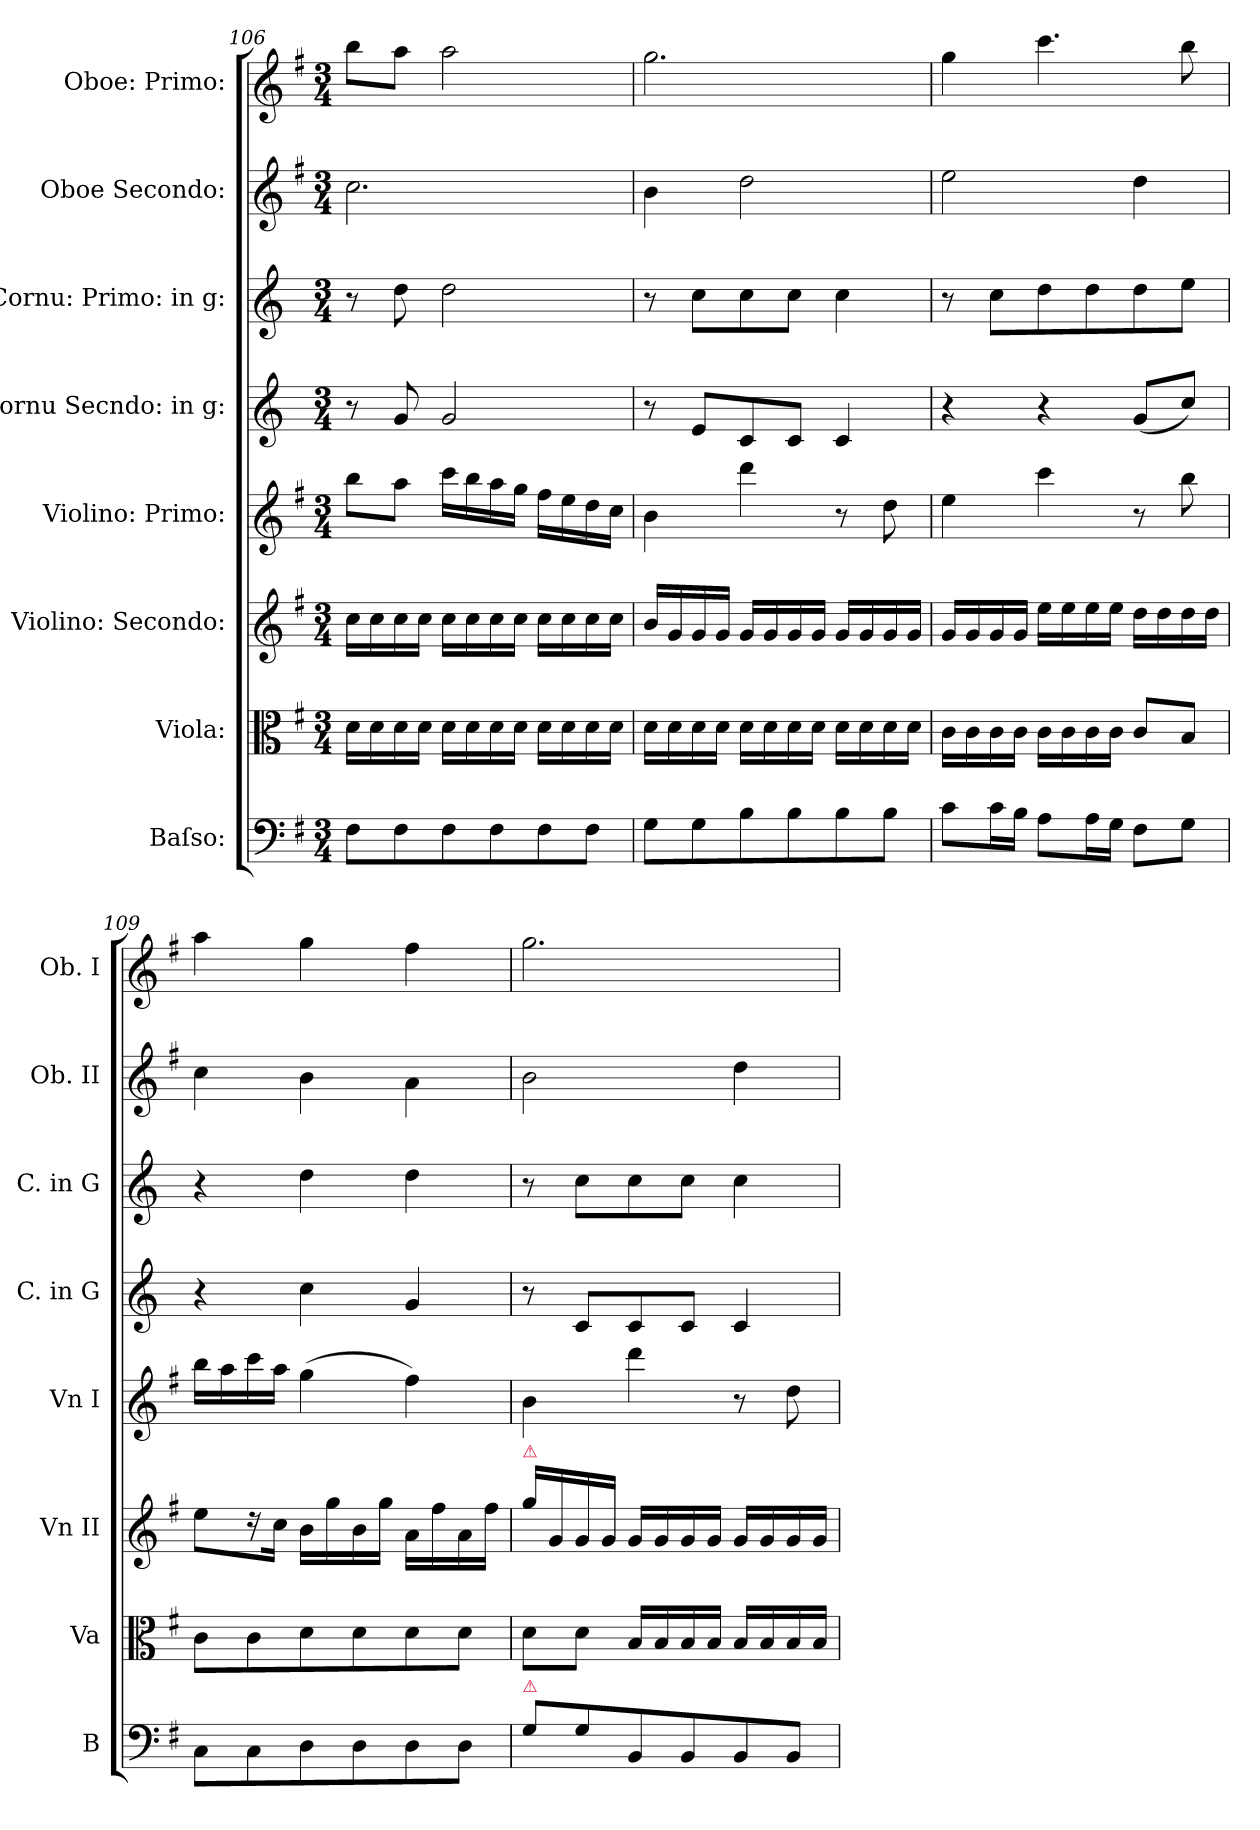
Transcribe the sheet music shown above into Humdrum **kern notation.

**kern	**kern	**kern	**kern	**kern	**kern	**kern	**kern
*part8	*part7	*part6	*part5	*part4	*part3	*part2	*part1
*staff8	*staff7	*staff6	*staff5	*staff4	*staff3	*staff2	*staff1
*I"Baſso:	*I"Viola:	*I"Violino: Secondo:	*I"Violino: Primo:	*I"Cornu Secndo: in g:	*I"Cornu: Primo: in g:	*I"Oboe Secondo:	*I"Oboe: Primo:
*I'B	*I'Va	*I'Vn II	*I'Vn I	*I'C. in G	*I'C. in G	*I'Ob. II	*I'Ob. I
*clefF4	*clefC3	*clefG2	*clefG2	*clefG2	*clefG2	*clefG2	*clefG2
*	*	*	*	*ITrd3c5	*ITrd3c5	*	*
*k[f#]	*k[f#]	*k[f#]	*k[f#]	*k[f#]	*k[f#]	*k[f#]	*k[f#]
*M3/4	*M3/4	*M3/4	*M3/4	*M3/4	*M3/4	*M3/4	*M3/4
=106	=106	=106	=106	=106	=106	=106	=106
8F#\L	16d\LL	16cc\LL	8bb\L	8r	8r	2.cc\	8bb\L
.	16d\	16cc\	.	.	.	.	.
8F#\	16d\	16cc\	8aa\J	8d/	8a\	.	8aa\J
.	16d\JJ	16cc\JJ	.	.	.	.	.
8F#\	16d\LL	16cc\LL	16ccc\LL	2d/	2a\	.	2aa\
.	16d\	16cc\	16bb\	.	.	.	.
8F#\	16d\	16cc\	16aa\	.	.	.	.
.	16d\JJ	16cc\JJ	16gg\JJ	.	.	.	.
8F#\	16d\LL	16cc\LL	16ff#\LL	.	.	.	.
.	16d\	16cc\	16ee\	.	.	.	.
8F#\J	16d\	16cc\	16dd\	.	.	.	.
.	16d\JJ	16cc\JJ	16cc\JJ	.	.	.	.
=107	=107	=107	=107	=107	=107	=107	=107
8G\L	16d\LL	16b/LL	4b\	8r	8r	4b\	2.gg\
.	16d\	16g/	.	.	.	.	.
8G\	16d\	16g/	.	8B/L	8g\L	.	.
.	16d\JJ	16g/JJ	.	.	.	.	.
8B\	16d\LL	16g/LL	4ddd\	8G/	8g\	2dd\	.
.	16d\	16g/	.	.	.	.	.
8B\	16d\	16g/	.	8G/J	8g\J	.	.
.	16d\JJ	16g/JJ	.	.	.	.	.
8B\	16d\LL	16g/LL	8r	4G/	4g\	.	.
.	16d\	16g/	.	.	.	.	.
8B\J	16d\	16g/	8dd\	.	.	.	.
.	16d\JJ	16g/JJ	.	.	.	.	.
=108	=108	=108	=108	=108	=108	=108	=108
8c\L	16c\LL	16g/LL	4ee\	4r	8r	2ee\	4gg\
.	16c\	16g/	.	.	.	.	.
16c\L	16c\	16g/	.	.	8g\L	.	.
16B\JJ	16c\JJ	16g/JJ	.	.	.	.	.
8A\L	16c\LL	16ee\LL	4ccc\	4r	8a\	.	4.ccc\
.	16c\	16ee\	.	.	.	.	.
16A\L	16c\	16ee\	.	.	8a\	.	.
16G\JJ	16c\JJ	16ee\JJ	.	.	.	.	.
8F#\L	8c/L	16dd\LL	8r	(<8d/L	8a\	4dd\	.
.	.	16dd\	.	.	.	.	.
8G\J	8B/J	16dd\	8bb\	8g/J)	8b\J	.	8bb\
.	.	16dd\JJ	.	.	.	.	.
=109	=109	=109	=109	=109	=109	=109	=109
8C\L	8c\L	8ee\L	16bb\LL	4r	4r	4cc\	4aa\
.	.	.	16aa\	.	.	.	.
8C\	8c\	16r	16ccc\	.	.	.	.
.	.	16cc\Jk	16aa\JJ	.	.	.	.
8D\	8d\	16b\LL	(>4gg\	4g\	4a\	4b\	4gg\
.	.	16gg\	.	.	.	.	.
8D\	8d\	16b\	.	.	.	.	.
.	.	16gg\JJ	.	.	.	.	.
8D\	8d\	16a\LL	4ff#\)	4d/	4a\	4a\	4ff#\
.	.	16ff#\	.	.	.	.	.
8D\J	8d\J	16a\	.	.	.	.	.
.	.	16ff#\JJ	.	.	.	.	.
=110	=110	=110	=110	=110	=110	=110	=110
!	!	!LO:TX:a:color=crimson:t=⚠	!	!	!	!	!
!LO:TX:a:color=crimson:t=⚠	!	!	!	!	!	!	!
8G\L	8d\L	16gg\LL	4b\	8r	8r	2b\	2.gg\
.	.	16g/	.	.	.	.	.
8G\	8d\J	16g/	.	8G/L	8g\L	.	.
.	.	16g/JJ	.	.	.	.	.
8BB/	16B/LL	16g/LL	4ddd\	8G/	8g\	.	.
.	16B/	16g/	.	.	.	.	.
8BB/	16B/	16g/	.	8G/J	8g\J	.	.
.	16B/JJ	16g/JJ	.	.	.	.	.
8BB/	16B/LL	16g/LL	8r	4G/	4g\	4dd\	.
.	16B/	16g/	.	.	.	.	.
8BB/J	16B/	16g/	8dd\	.	.	.	.
.	16B/JJ	16g/JJ	.	.	.	.	.
=	=	=	=	=	=	=	=
*-	*-	*-	*-	*-	*-	*-	*-
